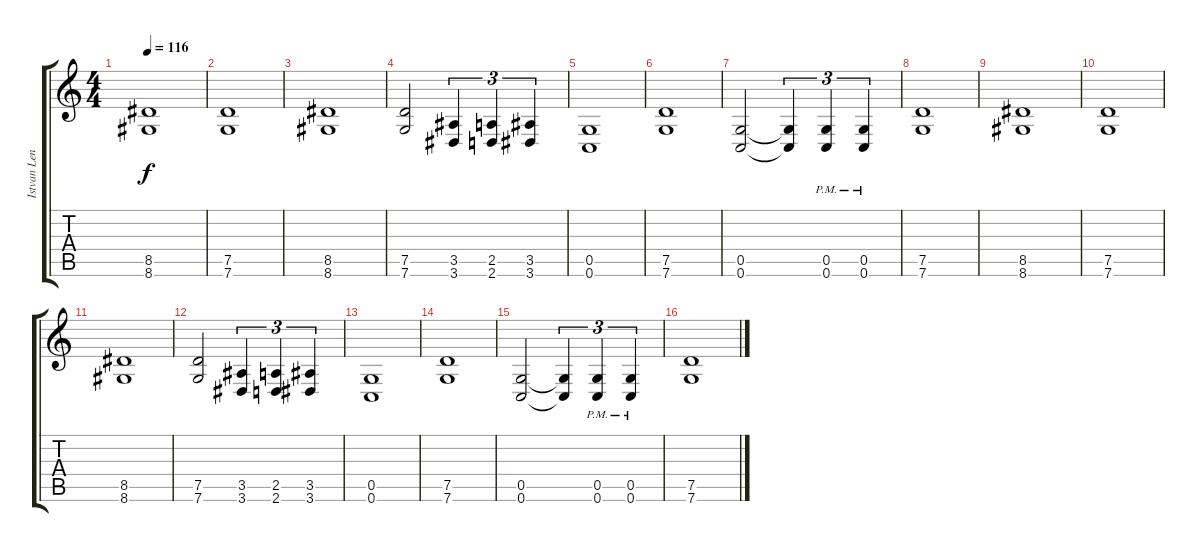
\track ("Istvan Lendvay (Rythm)" "Istvan Len") {instrument distortionguitar}
\staff {score tabs}
\tuning (D4 A3 F3 C3 G2 C2) {hide}
\ts (4 4)
\tempo 116
\clef g2
\ks c
(8.5 8.6).1{dy f} |
(7.5 7.6).1 |
(8.5 8.6).1 |
(7.5 7.6).2 (3.5 3.6).4{tu (3 2)} (2.5 2.6).4{tu (3 2)} (3.5 3.6).4{tu (3 2)} |
(0.5 0.6).1 |
(7.5 7.6).1 |
(0.5 0.6).2 (0.5{t} 0.6{t}).4{tu (3 2)} (0.5{pm} 0.6{pm}).4{tu (3 2)} (0.5{pm} 0.6{pm}).4{tu (3 2)} |
(7.5 7.6).1 |
(8.5 8.6).1 |
(7.5 7.6).1 |
(8.5 8.6).1 |
(7.5 7.6).2 (3.5 3.6).4{tu (3 2)} (2.5 2.6).4{tu (3 2)} (3.5 3.6).4{tu (3 2)} |
(0.5 0.6).1 |
(7.5 7.6).1 |
(0.5 0.6).2 (0.5{t} 0.6{t}).4{tu (3 2)} (0.5{pm} 0.6{pm}).4{tu (3 2)} (0.5{pm} 0.6{pm}).4{tu (3 2)} |
(7.5 7.6).1
